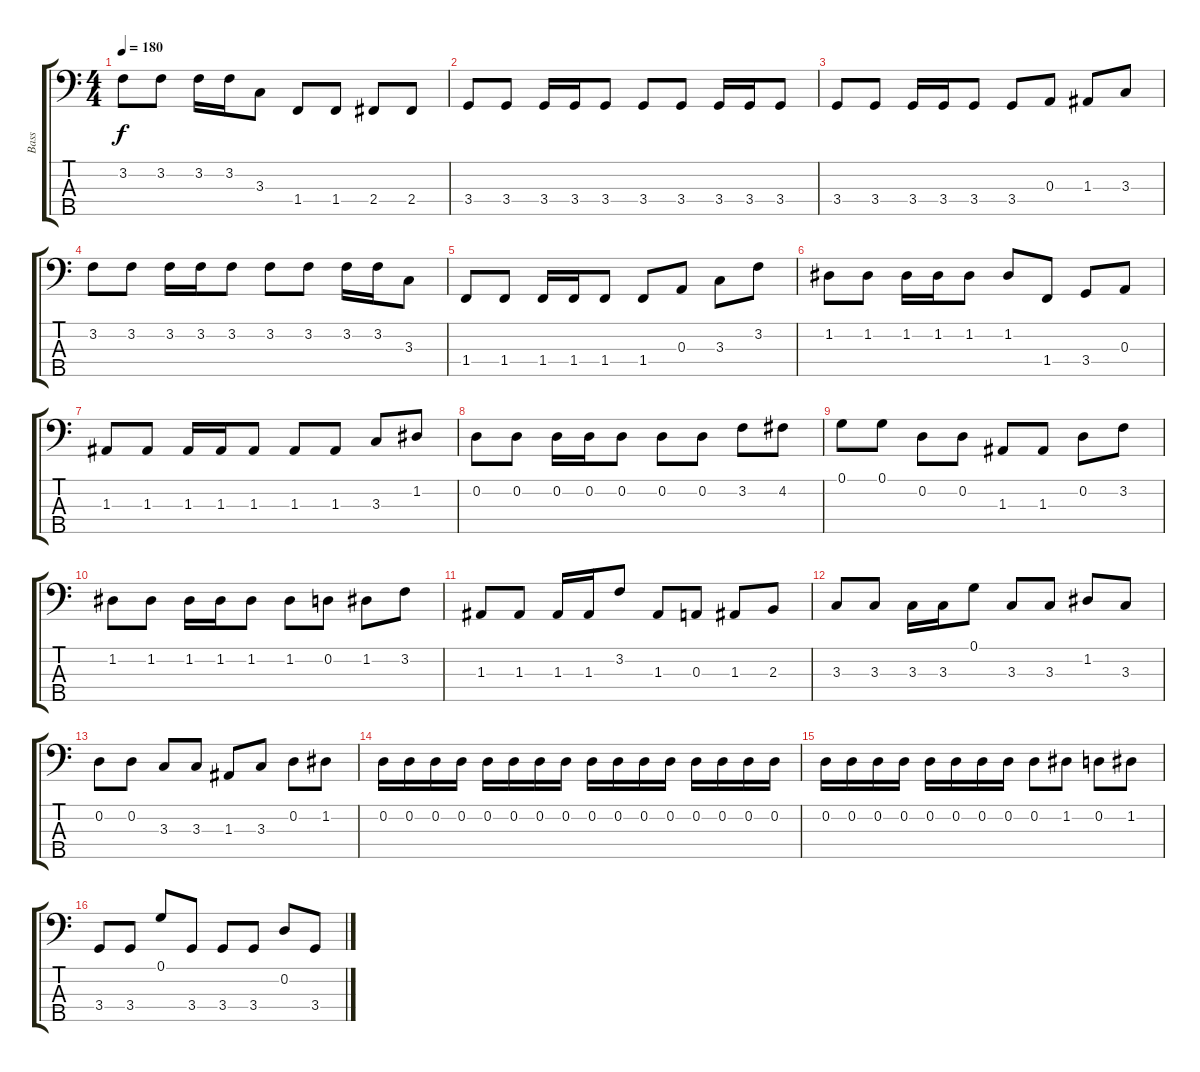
\track ("Bass" "Bass") {instrument electricbassfinger}
\staff {score tabs}
\tuning (G2 D2 A1 E1 B0) {hide}
\ts (4 4)
\tempo 180
\clef f4
\ks c
3.2.8{dy f} 3.2.8 3.2.16 3.2.16 3.3.8 1.4.8 1.4.8 2.4.8 2.4.8 |
3.4.8 3.4.8 3.4.16 3.4.16 3.4.8 3.4.8 3.4.8 3.4.16 3.4.16 3.4.8 |
3.4.8 3.4.8 3.4.16 3.4.16 3.4.8 3.4.8 0.3.8 1.3.8 3.3.8 |
3.2.8 3.2.8 3.2.16 3.2.16 3.2.8 3.2.8 3.2.8 3.2.16 3.2.16 3.3.8 |
1.4.8 1.4.8 1.4.16 1.4.16 1.4.8 1.4.8 0.3.8 3.3.8 3.2.8 |
1.2.8 1.2.8 1.2.16 1.2.16 1.2.8 1.2.8 1.4.8 3.4.8 0.3.8 |
1.3.8 1.3.8 1.3.16 1.3.16 1.3.8 1.3.8 1.3.8 3.3.8 1.2.8 |
0.2.8 0.2.8 0.2.16 0.2.16 0.2.8 0.2.8 0.2.8 3.2.8 4.2.8 |
0.1.8 0.1.8 0.2.8 0.2.8 1.3.8 1.3.8 0.2.8 3.2.8 |
1.2.8 1.2.8 1.2.16 1.2.16 1.2.8 1.2.8 0.2.8 1.2.8 3.2.8 |
1.3.8 1.3.8 1.3.16 1.3.16 3.2.8 1.3.8 0.3.8 1.3.8 2.3.8 |
3.3.8 3.3.8 3.3.16 3.3.16 0.1.8 3.3.8 3.3.8 1.2.8 3.3.8 |
0.2.8 0.2.8 3.3.8 3.3.8 1.3.8 3.3.8 0.2.8 1.2.8 |
0.2.16 0.2.16 0.2.16 0.2.16 0.2.16 0.2.16 0.2.16 0.2.16 0.2.16 0.2.16 0.2.16 0.2.16 0.2.16 0.2.16 0.2.16 0.2.16 |
0.2.16 0.2.16 0.2.16 0.2.16 0.2.16 0.2.16 0.2.16 0.2.16 0.2.8 1.2.8 0.2.8 1.2.8 |
3.4.8 3.4.8 0.1.8 3.4.8 3.4.8 3.4.8 0.2.8 3.4.8
